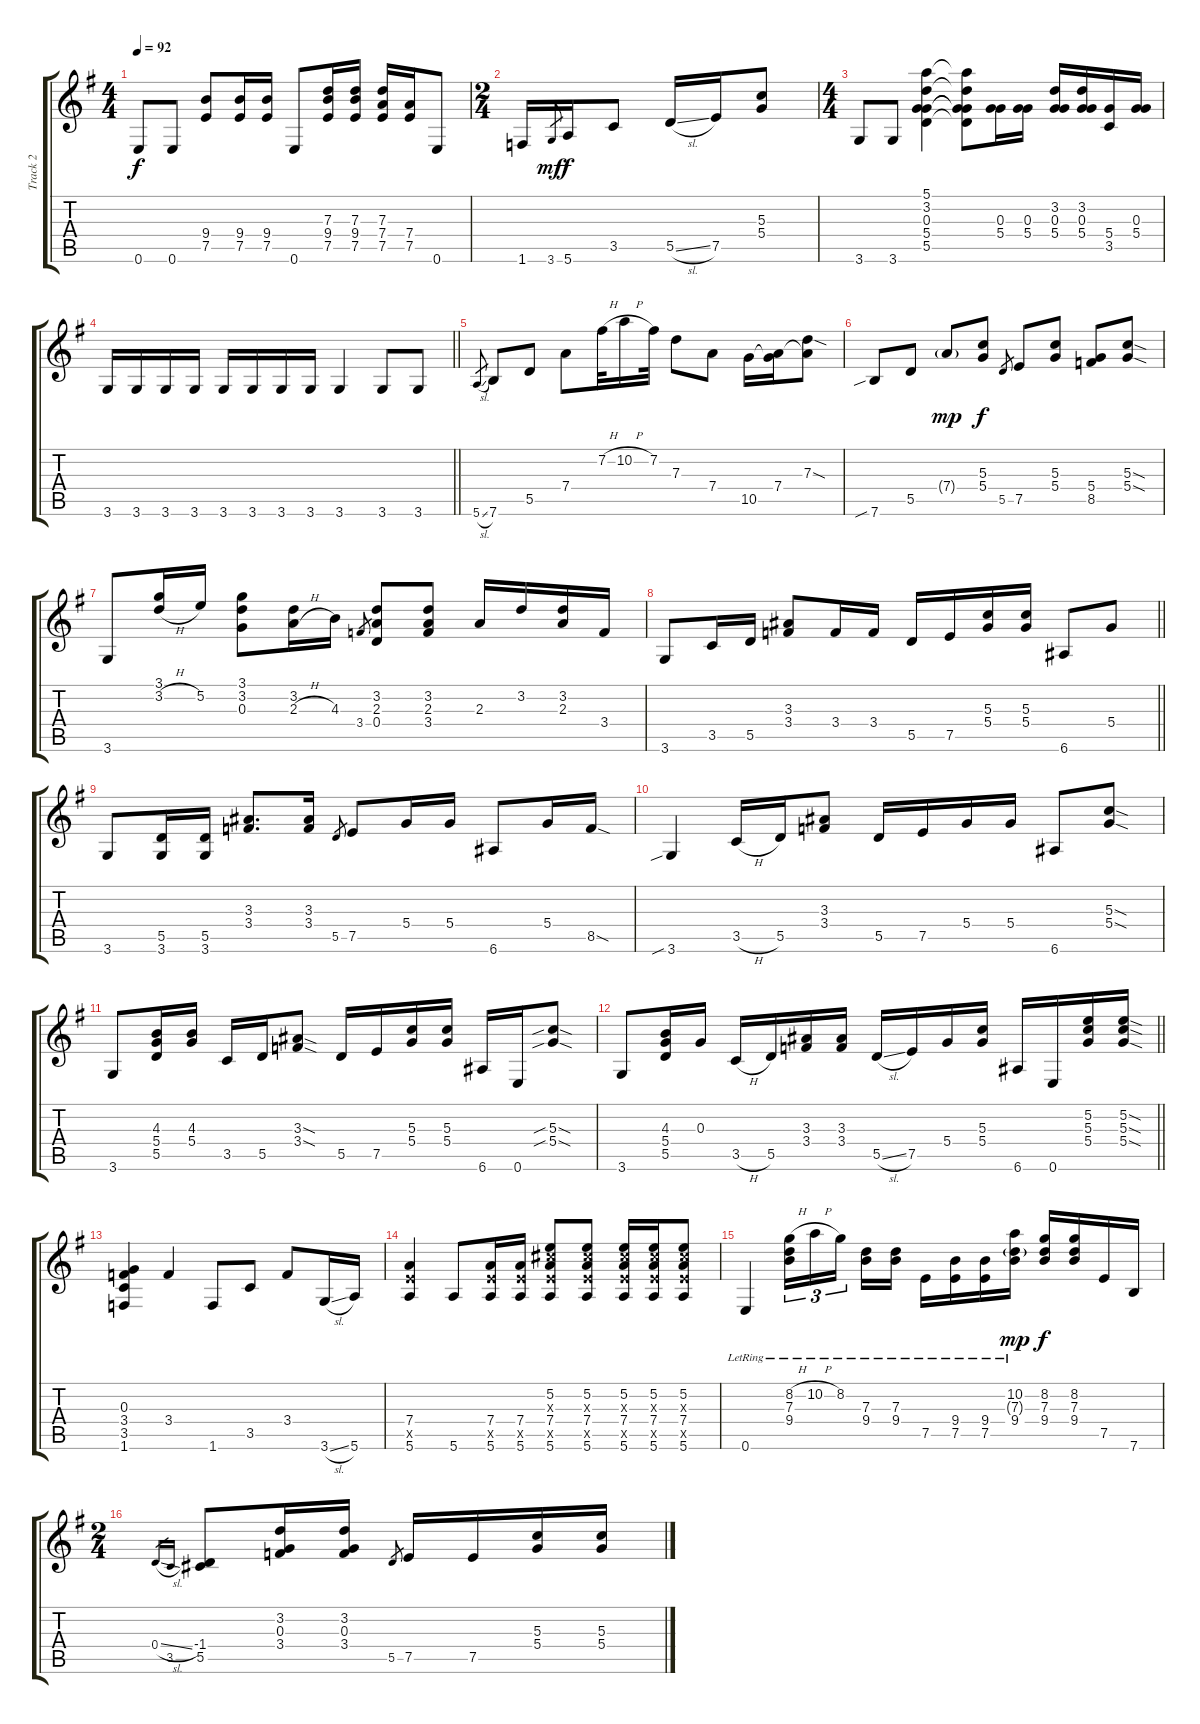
\track ("Track 2" "Track 2") {instrument electricguitarclean}
\staff {score tabs}
\tuning (E4 B3 G3 D3 A2 E2) {hide}
\ts (4 4)
\tempo 92
\clef g2
\ks g
0.6.8{dy f} 0.6.8 (9.4 7.5).8 (9.4 7.5).16 (9.4 7.5).16 0.6.8 (7.3 9.4 7.5).16 (7.3 9.4 7.5).16 (7.3 7.4 7.5).16 (7.4 7.5).16 0.6.8 |
\ts (2 4)
1.6.16 3.6.8{gr dy mf} 5.6.16{dy f} 3.5.8 5.5{sl}.16 7.5.16 (5.3 5.4).8 |
\ts (4 4)
3.6.8 3.6.8 (5.1 3.2 0.3 5.4 5.5).4 (5.1{t} 3.2{t} 0.3{t} 5.4{t} 5.5{t}).8 (0.3 5.4).16 (0.3 5.4).16 (3.2 0.3 5.4).16 (3.2 0.3 5.4).16 (5.4 3.5).16 (0.3 5.4).16 |
\barLineRight lightlight
3.6.16 3.6.16 3.6.16 3.6.16 3.6.16 3.6.16 3.6.16 3.6.16 3.6.4 3.6.8 3.6.8 |
5.6{sl}.8{gr} 7.6.8 5.5.8 7.4.8 7.2{h}.32 10.2{h}.16 7.2.32 7.3.8 7.4.8 10.5.16 (7.4 10.5{t}).16 (7.3{sod} 7.4{t}).8 |
7.6{sib}.8 5.5.8 7.4{g}.8{dy mp} (5.3 5.4).8{dy f} 5.5.8{gr} 7.5.8 (5.3 5.4).8 (5.4 8.5).8 (5.3{sod} 5.4{sod}).8 |
3.6.8 (3.1 3.2{h}).16 5.2.16 (3.1 3.2 0.3).8 (3.2 2.3{h}).16 4.3.16 3.4.8{gr} (3.2 2.3 0.4).8 (3.2 2.3 3.4).8 2.3.16 3.2.16 (3.2 2.3).16 3.4.16 |
\barLineRight lightlight
3.6.8 3.5.16 5.5.16 (3.3 3.4).8 3.4.16 3.4.16 5.5.16 7.5.16 (5.3 5.4).16 (5.3 5.4).16 6.6.8 5.4.8 |
3.6.8 (5.5 3.6).16 (5.5 3.6).16 (3.3 3.4).8{d} (3.3 3.4).16 5.5.8{gr} 7.5.8 5.4.16 5.4.16 6.6.8 5.4.16 8.5{sod}.16 |
3.6{sib}.4 3.5{h}.16 5.5.16 (3.3 3.4).8 5.5.16 7.5.16 5.4.16 5.4.16 6.6.8 (5.3{sod} 5.4{sod}).8 |
3.6.8 (4.3 5.4 5.5).16 (4.3 5.4).16 3.5.16 5.5.16 (3.3{sod} 3.4{sod}).8 5.5.16 7.5.16 (5.3 5.4).16 (5.3 5.4).16 6.6.16 0.6.16 (5.3{sib sod} 5.4{sib sod}).8 |
\barLineRight lightlight
3.6.8 (4.3 5.4 5.5).16 0.3.16 3.5{h}.16 5.5.16 (3.3 3.4).16 (3.3 3.4).16 5.5{sl}.16 7.5.16 5.4.16 (5.3 5.4).16 6.6.16 0.6.16 (5.2 5.3 5.4).16 (5.2{sod} 5.3{sod} 5.4{sod}).16 |
(0.3 3.4 3.5 1.6).4 3.4.4 1.6.8 3.5.8 3.4.8 3.6{sl}.16 5.6.16 |
(7.4 7.5{x} 5.6).4 5.6.8 (7.4 7.5{x} 5.6).16 (7.4 7.5{x} 5.6).16 (5.2 6.3{x} 7.4 7.5{x} 5.6).8 (5.2 6.3{x} 7.4 7.5{x} 5.6).8 (5.2 6.3{x} 7.4 7.5{x} 5.6).16 (5.2 6.3{x} 7.4 7.5{x} 5.6).16 (5.2 6.3{x} 7.4 7.5{x} 5.6).8 |
0.6{lr}.4 (8.2{h lr} 7.3{lr} 9.4{lr}).16{tu (3 2)} 10.2{h lr}.16{tu (3 2)} 8.2{lr}.16{tu (3 2) beam splitsecondary} (7.3{lr} 9.4{lr}).16 (7.3{lr} 9.4{lr}).16 7.5{lr}.16 (9.4{lr} 7.5{lr}).16 (9.4{lr} 7.5{lr}).16 (10.2{lr} 7.3{g lr} 9.4{lr}).16{dy mp} (8.2 7.3 9.4).16{dy f} (8.2 7.3 9.4).16 7.5.16 7.6.16 |
\ts (2 4)
0.4{sl}.16{gr} 3.5.16{gr} (-1.4 5.5).8 (3.2 0.3 3.4).16 (3.2 0.3 3.4).16 5.5.8{gr} 7.5.16 7.5.16 (5.3 5.4).16 (5.3 5.4).16
